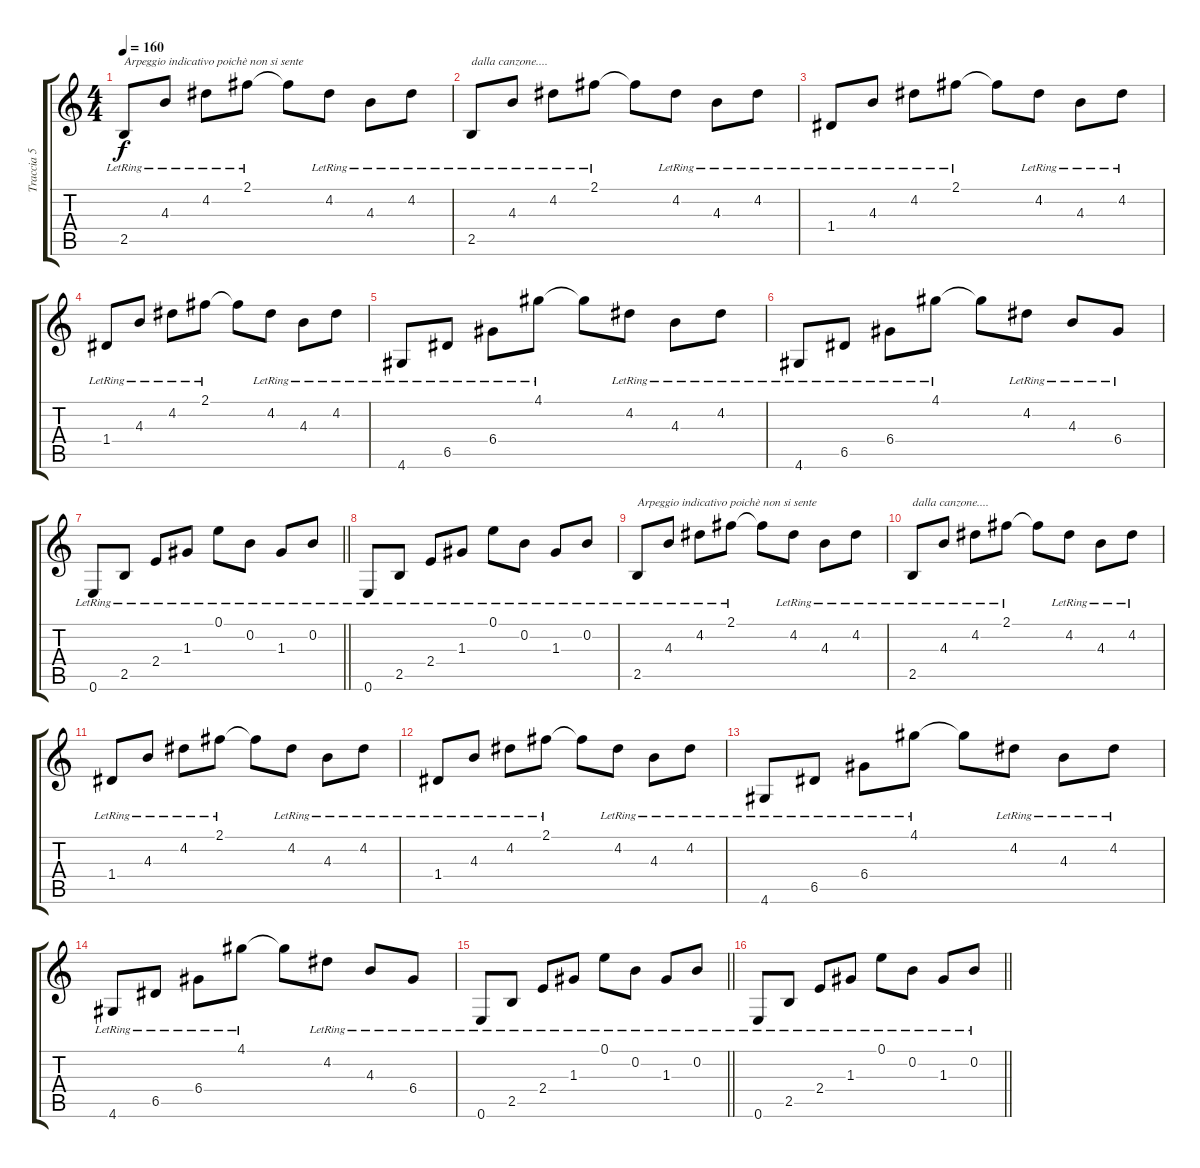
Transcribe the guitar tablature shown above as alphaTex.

\track ("Traccia 5" "Traccia 5") {instrument electricguitarjazz}
\staff {score tabs}
\tuning (E4 B3 G3 D3 A2 E2) {hide}
\ts (4 4)
\tempo 160
\clef g2
\ks c
2.5{lr}.8{txt "Arpeggio indicativo poichè non si sente" dy f volume 10 instrument acousticguitarsteel} 4.3{lr}.8 4.2{lr}.8 2.1{lr}.8 2.1{t}.8 4.2{lr}.8 4.3{lr}.8 4.2{lr}.8 |
2.5{lr}.8{txt "dalla canzone...."} 4.3{lr}.8 4.2{lr}.8 2.1{lr}.8 2.1{t}.8 4.2{lr}.8 4.3{lr}.8 4.2{lr}.8 |
1.4{lr}.8 4.3{lr}.8 4.2{lr}.8 2.1{lr}.8 2.1{t}.8 4.2{lr}.8 4.3{lr}.8 4.2{lr}.8 |
1.4{lr}.8 4.3{lr}.8 4.2{lr}.8 2.1{lr}.8 2.1{t}.8 4.2{lr}.8 4.3{lr}.8 4.2{lr}.8 |
4.6{lr}.8 6.5{lr}.8 6.4{lr}.8 4.1{lr}.8 4.1{t}.8 4.2{lr}.8 4.3{lr}.8 4.2{lr}.8 |
4.6{lr}.8 6.5{lr}.8 6.4{lr}.8 4.1{lr}.8 4.1{t}.8 4.2{lr}.8 4.3{lr}.8 6.4{lr}.8 |
\barLineRight lightlight
0.6{lr}.8 2.5{lr}.8 2.4{lr}.8 1.3{lr}.8 0.1{lr}.8 0.2{lr}.8 1.3{lr}.8 0.2{lr}.8 |
0.6{lr}.8 2.5{lr}.8 2.4{lr}.8 1.3{lr}.8 0.1{lr}.8 0.2{lr}.8 1.3{lr}.8 0.2{lr}.8 |
2.5{lr}.8{txt "Arpeggio indicativo poichè non si sente" volume 10 instrument acousticguitarsteel} 4.3{lr}.8 4.2{lr}.8 2.1{lr}.8 2.1{t}.8 4.2{lr}.8 4.3{lr}.8 4.2{lr}.8 |
2.5{lr}.8{txt "dalla canzone...."} 4.3{lr}.8 4.2{lr}.8 2.1{lr}.8 2.1{t}.8 4.2{lr}.8 4.3{lr}.8 4.2{lr}.8 |
1.4{lr}.8 4.3{lr}.8 4.2{lr}.8 2.1{lr}.8 2.1{t}.8 4.2{lr}.8 4.3{lr}.8 4.2{lr}.8 |
1.4{lr}.8 4.3{lr}.8 4.2{lr}.8 2.1{lr}.8 2.1{t}.8 4.2{lr}.8 4.3{lr}.8 4.2{lr}.8 |
4.6{lr}.8 6.5{lr}.8 6.4{lr}.8 4.1{lr}.8 4.1{t}.8 4.2{lr}.8 4.3{lr}.8 4.2{lr}.8 |
4.6{lr}.8 6.5{lr}.8 6.4{lr}.8 4.1{lr}.8 4.1{t}.8 4.2{lr}.8 4.3{lr}.8 6.4{lr}.8 |
\barLineRight lightlight
0.6{lr}.8 2.5{lr}.8 2.4{lr}.8 1.3{lr}.8 0.1{lr}.8 0.2{lr}.8 1.3{lr}.8 0.2{lr}.8 |
\barLineRight lightlight
0.6{lr}.8 2.5{lr}.8 2.4{lr}.8 1.3{lr}.8 0.1{lr}.8 0.2{lr}.8 1.3{lr}.8 0.2{lr}.8
